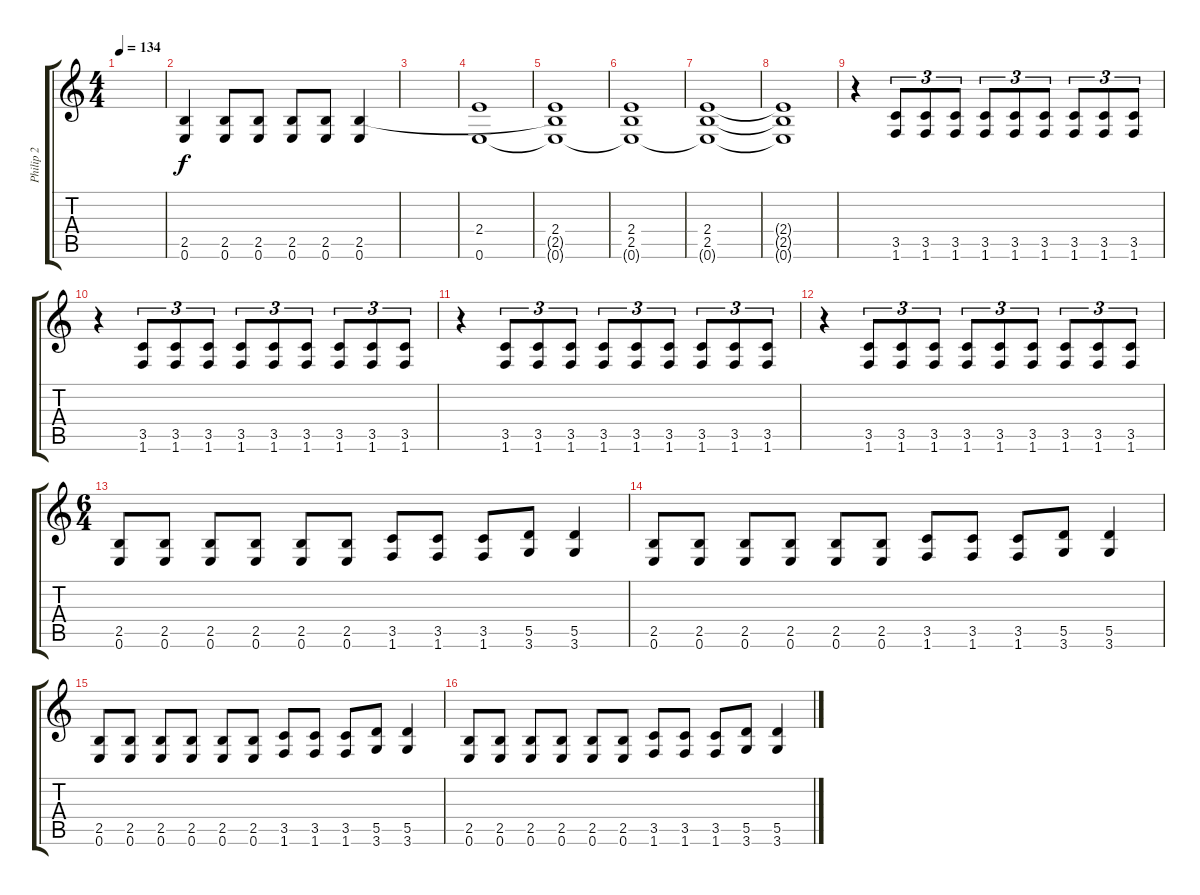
\track ("Philip 2" "Philip 2") {instrument distortionguitar}
\staff {score tabs}
\tuning (E4 B3 G3 D3 A2 E2) {hide}
\ts (4 4)
\tempo 134
\clef g2
\ks c
|
(2.5 0.6).4 (2.5 0.6).8 (2.5 0.6).8 (2.5 0.6).8 (2.5 0.6).8 (2.5 0.6).4 |
|
(2.4 0.6).1 |
(2.4 2.5{t} 0.6{t}).1{dy f} |
(2.4 2.5 0.6{t}).1 |
(2.4 2.5 0.6{t}).1 |
(2.4{t} 2.5{t} 0.6{t}).1 |
r.4 (3.5 1.6).8{tu (3 2)} (3.5 1.6).8{tu (3 2)} (3.5 1.6).8{tu (3 2)} (3.5 1.6).8{tu (3 2)} (3.5 1.6).8{tu (3 2)} (3.5 1.6).8{tu (3 2)} (3.5 1.6).8{tu (3 2)} (3.5 1.6).8{tu (3 2)} (3.5 1.6).8{tu (3 2)} |
r.4 (3.5 1.6).8{tu (3 2)} (3.5 1.6).8{tu (3 2)} (3.5 1.6).8{tu (3 2)} (3.5 1.6).8{tu (3 2)} (3.5 1.6).8{tu (3 2)} (3.5 1.6).8{tu (3 2)} (3.5 1.6).8{tu (3 2)} (3.5 1.6).8{tu (3 2)} (3.5 1.6).8{tu (3 2)} |
r.4 (3.5 1.6).8{tu (3 2)} (3.5 1.6).8{tu (3 2)} (3.5 1.6).8{tu (3 2)} (3.5 1.6).8{tu (3 2)} (3.5 1.6).8{tu (3 2)} (3.5 1.6).8{tu (3 2)} (3.5 1.6).8{tu (3 2)} (3.5 1.6).8{tu (3 2)} (3.5 1.6).8{tu (3 2)} |
r.4 (3.5 1.6).8{tu (3 2)} (3.5 1.6).8{tu (3 2)} (3.5 1.6).8{tu (3 2)} (3.5 1.6).8{tu (3 2)} (3.5 1.6).8{tu (3 2)} (3.5 1.6).8{tu (3 2)} (3.5 1.6).8{tu (3 2)} (3.5 1.6).8{tu (3 2)} (3.5 1.6).8{tu (3 2)} |
\ts (6 4)
(2.5 0.6).8 (2.5 0.6).8 (2.5 0.6).8 (2.5 0.6).8 (2.5 0.6).8 (2.5 0.6).8 (3.5 1.6).8 (3.5 1.6).8 (3.5 1.6).8 (5.5 3.6).8 (5.5 3.6).4 |
(2.5 0.6).8 (2.5 0.6).8 (2.5 0.6).8 (2.5 0.6).8 (2.5 0.6).8 (2.5 0.6).8 (3.5 1.6).8 (3.5 1.6).8 (3.5 1.6).8 (5.5 3.6).8 (5.5 3.6).4 |
(2.5 0.6).8 (2.5 0.6).8 (2.5 0.6).8 (2.5 0.6).8 (2.5 0.6).8 (2.5 0.6).8 (3.5 1.6).8 (3.5 1.6).8 (3.5 1.6).8 (5.5 3.6).8 (5.5 3.6).4 |
(2.5 0.6).8 (2.5 0.6).8 (2.5 0.6).8 (2.5 0.6).8 (2.5 0.6).8 (2.5 0.6).8 (3.5 1.6).8 (3.5 1.6).8 (3.5 1.6).8 (5.5 3.6).8 (5.5 3.6).4
